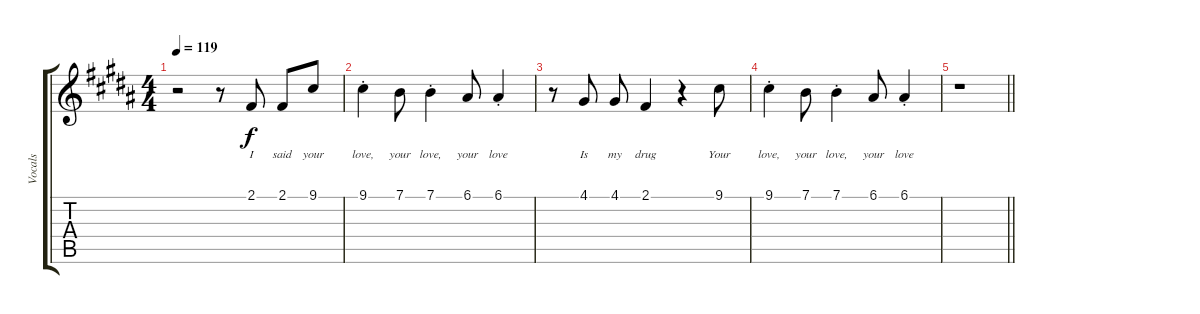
\track ("Vocals" "Vocals") {instrument baritonesax}
\staff {score tabs}
\tuning (E4 B3 G3 D3 A2 E2) {hide}
\ts (4 4)
\tempo 119
\clef g2
\ks b
r.2{dy f} r.8 2.1.8{lyrics (0 "I") lyrics (1 "") lyrics (2 "") lyrics (3 "") lyrics (4 "")} 2.1.8{lyrics (0 "said") lyrics (1 "") lyrics (2 "") lyrics (3 "") lyrics (4 "")} 9.1.8{lyrics (0 "your") lyrics (1 "") lyrics (2 "") lyrics (3 "") lyrics (4 "")} |
9.1{st}.4{lyrics (0 "love,") lyrics (1 "") lyrics (2 "") lyrics (3 "") lyrics (4 "")} 7.1.8{lyrics (0 "your") lyrics (1 "") lyrics (2 "") lyrics (3 "") lyrics (4 "")} 7.1{st}.4{lyrics (0 "love,") lyrics (1 "") lyrics (2 "") lyrics (3 "") lyrics (4 "")} 6.1.8{lyrics (0 "your") lyrics (1 "") lyrics (2 "") lyrics (3 "") lyrics (4 "")} 6.1{st}.4{lyrics (0 "love") lyrics (1 "") lyrics (2 "") lyrics (3 "") lyrics (4 "")} |
r.8 4.1.8{lyrics (0 "Is") lyrics (1 "") lyrics (2 "") lyrics (3 "") lyrics (4 "")} 4.1.8{lyrics (0 "my") lyrics (1 "") lyrics (2 "") lyrics (3 "") lyrics (4 "")} 2.1.4{lyrics (0 "drug") lyrics (1 "") lyrics (2 "") lyrics (3 "") lyrics (4 "")} r.4 9.1.8{lyrics (0 "Your") lyrics (1 "") lyrics (2 "") lyrics (3 "") lyrics (4 "")} |
9.1{st}.4{lyrics (0 "love,") lyrics (1 "") lyrics (2 "") lyrics (3 "") lyrics (4 "")} 7.1.8{lyrics (0 "your") lyrics (1 "") lyrics (2 "") lyrics (3 "") lyrics (4 "")} 7.1{st}.4{lyrics (0 "love,") lyrics (1 "") lyrics (2 "") lyrics (3 "") lyrics (4 "")} 6.1.8{lyrics (0 "your") lyrics (1 "") lyrics (2 "") lyrics (3 "") lyrics (4 "")} 6.1{st}.4{lyrics (0 "love") lyrics (1 "") lyrics (2 "") lyrics (3 "") lyrics (4 "")} |
\barLineRight lightlight
r.1
